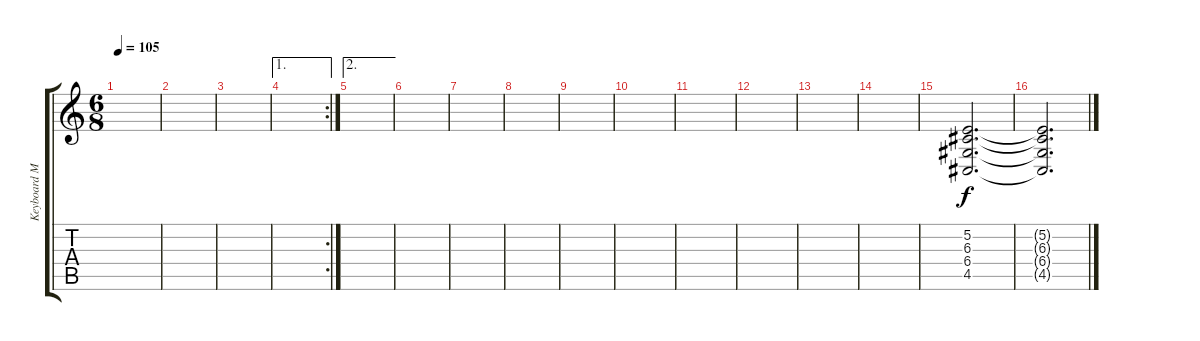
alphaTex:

\track ("Keyboard Martijn Spierenburg" "Keyboard M") {instrument choiraahs}
\staff {score tabs}
\tuning (E4 B3 G3 D3 A2 E2) {hide}
\ts (6 8)
\tempo 105
\clef g2
\ks c
|
|
|
\ae 1
\rc 2
|
\ae 2
|
|
|
|
|
|
|
|
|
|
(5.2 6.3 6.4 4.5).2{d} |
(5.2{t} 6.3{t} 6.4{t} 4.5{t}).2{d}
